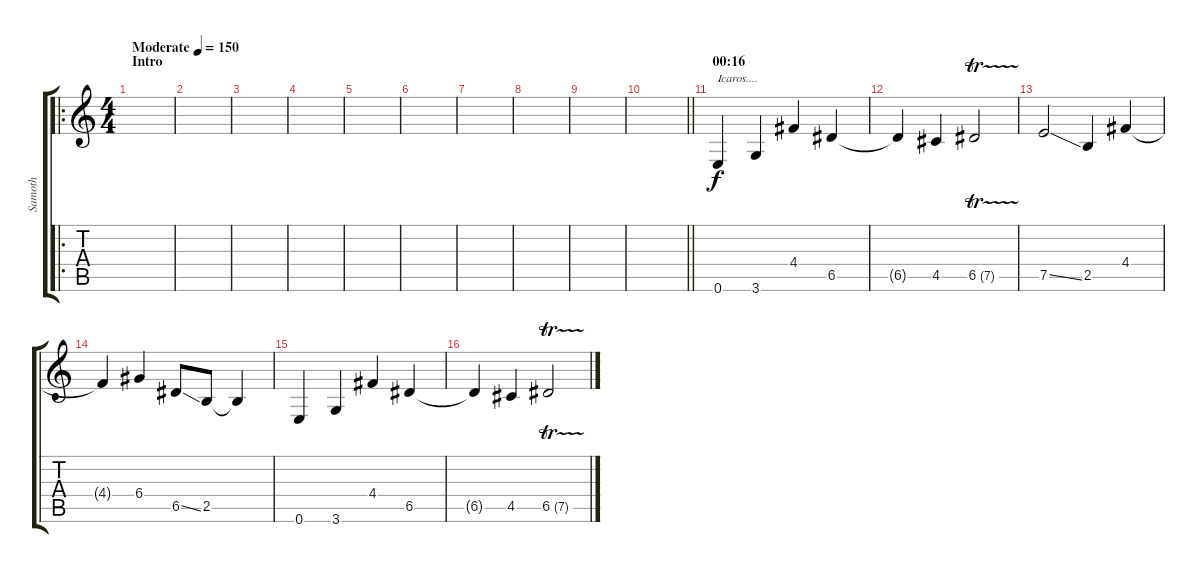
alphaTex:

\track ("Samoth" "Samoth") {instrument overdrivenguitar}
\staff {score tabs}
\tuning (E4 B3 G3 D3 A2 E2) {hide}
\ro
\ts (4 4)
\section ("" "Intro")
\tempo (150 "Moderate")
\clef g2
\ks c
|
|
|
|
|
|
|
|
|
\barLineRight lightlight
|
\section ("" "00:16")
0.6.4{txt "Icaros...."} 3.6.4 4.4.4 6.5.4 |
6.5{t}.4 4.5.4 6.5{tr (7 16)}.2 |
7.5{ss}.2 2.5.4 4.4.4 |
4.4{t}.4 6.4.4 6.5{ss}.8 2.5.8 2.5{t}.4 |
0.6.4 3.6.4 4.4.4 6.5.4 |
6.5{t}.4 4.5.4 6.5{tr (7 16)}.2
